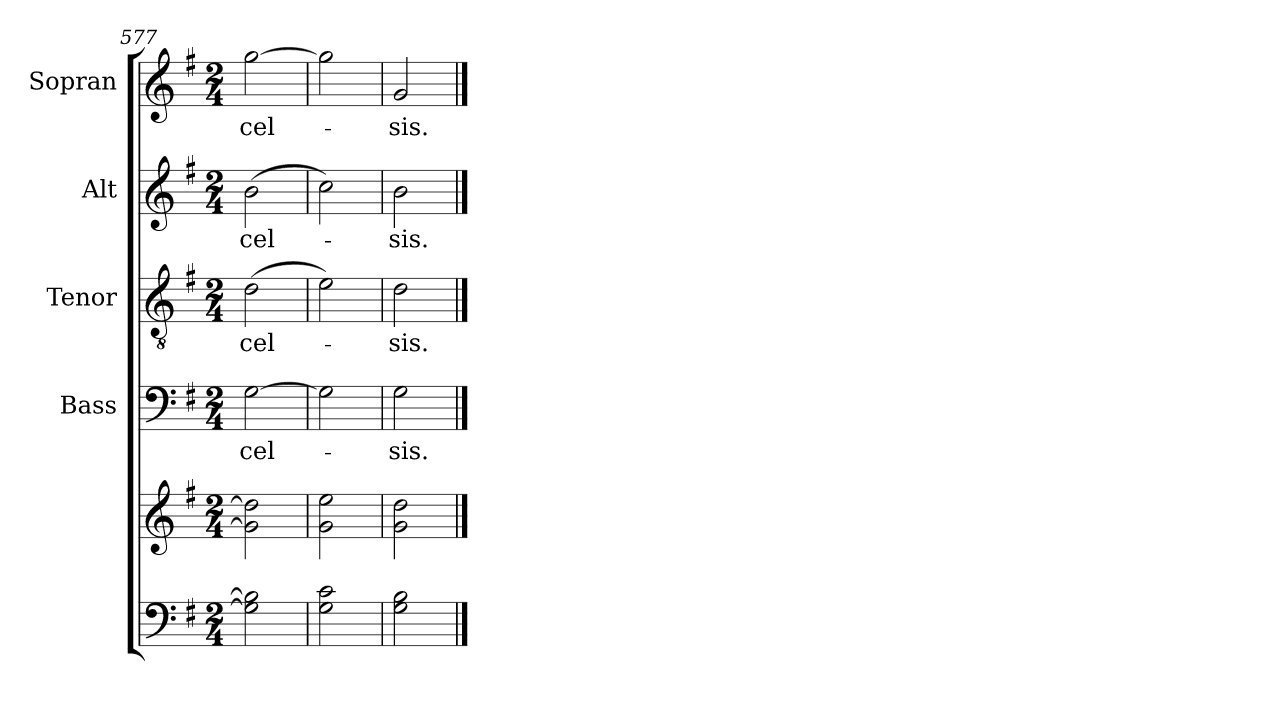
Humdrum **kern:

**kern	**kern	**kern	**text	**kern	**text	**kern	**text	**kern	**text
*part5	*part5	*part4	*part4	*part3	*part3	*part2	*part2	*part1	*part1
*staff6	*staff5	*staff4	*staff4	*staff3	*staff3	*staff2	*staff2	*staff1	*staff1
*	*	*I"Bass	*	*I"Tenor	*	*I"Alt	*	*I"Sopran	*
*	*	*I'B.	*	*I'T.	*	*I'A.	*	*I'S.	*
*clefF4	*clefG2	*clefF4	*	*clefGv2	*	*clefG2	*	*clefG2	*
*k[f#]	*k[f#]	*k[f#]	*	*k[f#]	*	*k[f#]	*	*k[f#]	*
*G:	*G:	*G:	*	*G:	*	*G:	*	*G:	*
*M2/4	*M2/4	*M2/4	*	*M2/4	*	*M2/4	*	*M2/4	*
=577	=577	=577	=577	=577	=577	=577	=577	=577	=577
!	!	!	!LO:LY:b	!	!LO:LY:b	!	!LO:LY:b	!	!LO:LY:b
2G\] 2B\]	2g\] 2dd\]	[2G\	-cel-	(>2d\	-cel-	(>2b\	-cel-	[2gg\	-cel-
=578	=578	=578	=578	=578	=578	=578	=578	=578	=578
2G\ 2c\	2g\ 2ee\	2G\]	.	2e\)	.	2cc\)	.	2gg\]	.
=579	=579	=579	=579	=579	=579	=579	=579	=579	=579
!	!	!	!LO:LY:b	!	!LO:LY:b	!	!LO:LY:b	!	!LO:LY:b
2G\ 2B\	2g\ 2dd\	2G\	-sis.	2d\	-sis.	2b\	-sis.	2g/	-sis.
==	==	==	==	==	==	==	==	==	==
*-	*-	*-	*-	*-	*-	*-	*-	*-	*-
